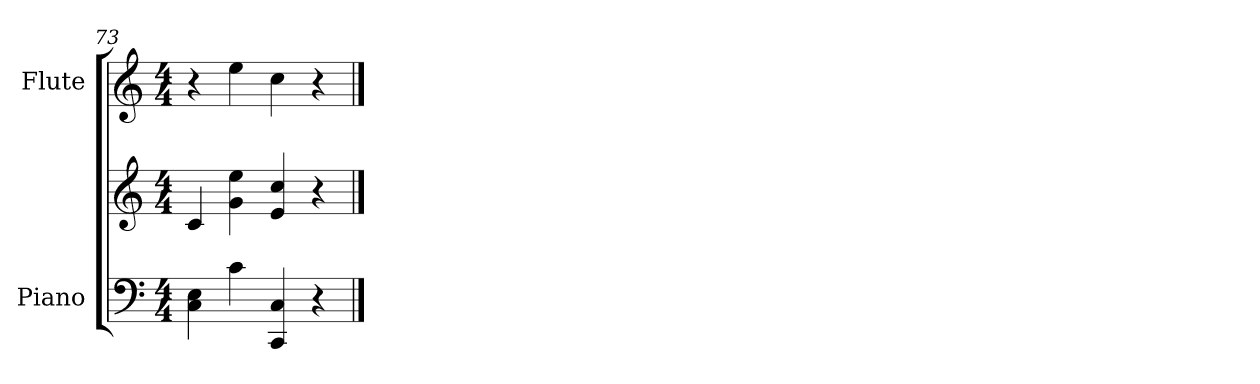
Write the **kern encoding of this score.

**kern	**kern	**kern
*part2	*part2	*part1
*staff3	*staff2	*staff1
*I"Piano	*	*I"Flute
*	*	*I'Fl.
!!LO:LB:g=z
*clefF4	*clefG2	*clefG2
*k[]	*k[]	*k[]
*M4/4	*M4/4	*M4/4
=73	=73	=73
4C\ 4E\	4c/	4r
4c\	4g\ 4ee\	4ee\
4CC/ 4C/	4e/ 4cc/	4cc\
4r	4r	4r
==	==	==
*-	*-	*-
